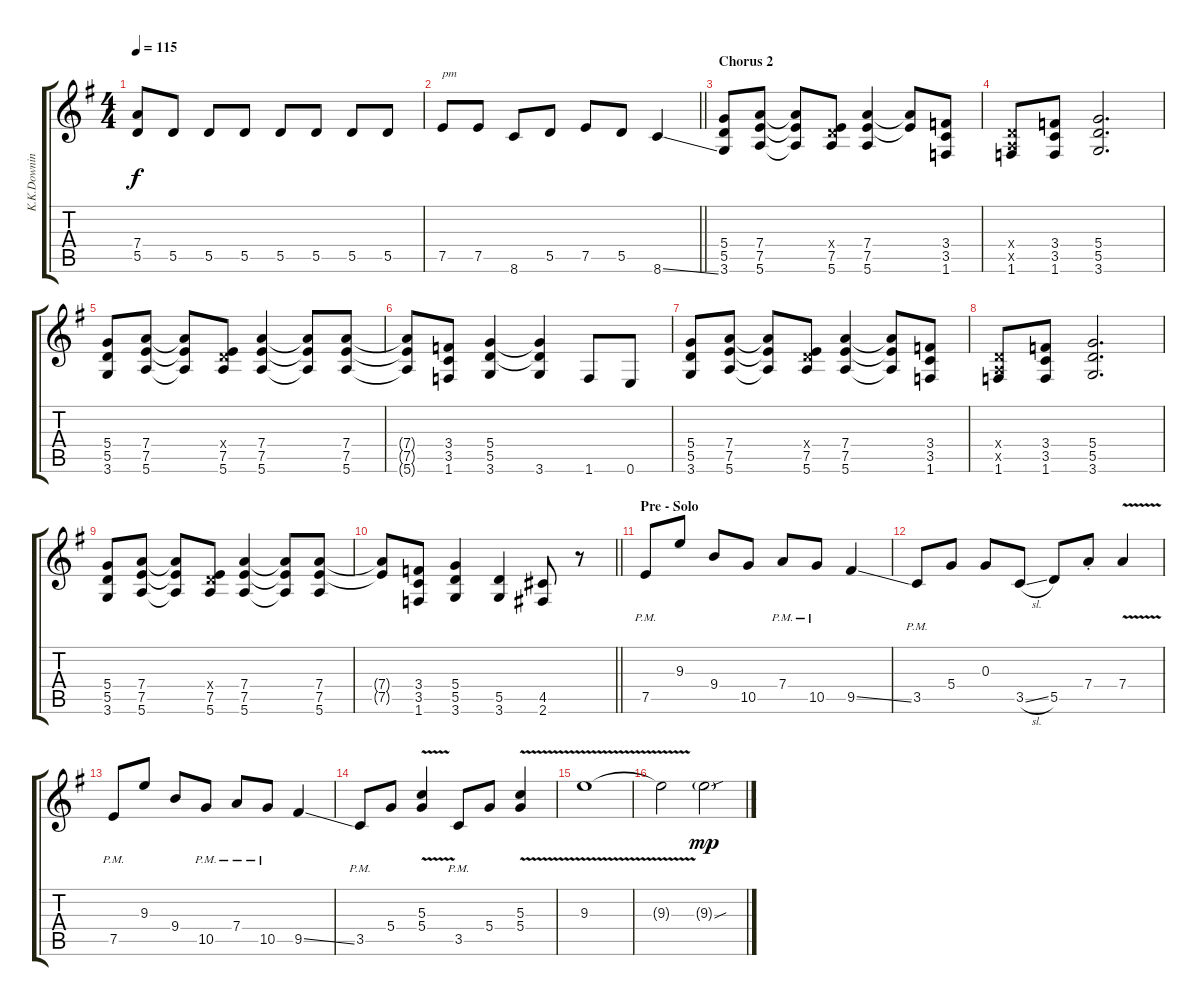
\track ("K.K.Downing ?" "K.K.Downin") {instrument electricguitarclean}
\staff {score tabs}
\tuning (E4 B3 G3 D3 A2 E2) {hide}
\ts (4 4)
\tempo 115
\clef g2
\ks eminor
(7.4 5.5).8{dy f} 5.5.8 5.5.8 5.5.8 5.5.8 5.5.8 5.5.8 5.5.8 |
\barLineRight lightlight
7.5.8{txt "pm"} 7.5.8 8.6.8 5.5.8 7.5.8 5.5.8 8.6{ss}.4 |
\section ("" "Chorus 2")
(5.4 5.5 3.6).8 (7.4 7.5 5.6).8 (7.4{t} 7.5{t} 5.6{t}).8 (0.4{x} 7.5 5.6).8 (7.4 7.5 5.6).4 (7.4{t} 7.5{t}).8 (3.4 3.5 1.6).8 |
(0.4{x} 0.5{x} 1.6).8 (3.4 3.5 1.6).8 (5.4 5.5 3.6).2{d} |
(5.4 5.5 3.6).8 (7.4 7.5 5.6).8 (7.4{t} 7.5{t} 5.6{t}).8 (0.4{x} 7.5 5.6).8 (7.4 7.5 5.6).4 (7.4{t} 7.5{t} 5.6{t}).8 (7.4 7.5 5.6).8 |
(7.4{t} 7.5{t} 5.6{t}).8 (3.4 3.5 1.6).8 (5.4 5.5 3.6).4 (5.4{t} 5.5{t} 3.6).4 1.6.8 0.6.8 |
(5.4 5.5 3.6).8 (7.4 7.5 5.6).8 (7.4{t} 7.5{t} 5.6{t}).8 (0.4{x} 7.5 5.6).8 (7.4 7.5 5.6).4 (7.4{t} 7.5{t} 5.6{t}).8 (3.4 3.5 1.6).8 |
(0.4{x} 0.5{x} 1.6).8 (3.4 3.5 1.6).8 (5.4 5.5 3.6).2{d} |
(5.4 5.5 3.6).8 (7.4 7.5 5.6).8 (7.4{t} 7.5{t} 5.6{t}).8 (0.4{x} 7.5 5.6).8 (7.4 7.5 5.6).4 (7.4{t} 7.5{t} 5.6{t}).8 (7.4 7.5 5.6).8 |
\barLineRight lightlight
(7.4{t} 7.5{t}).8 (3.4 3.5 1.6).8 (5.4 5.5 3.6).4 (5.5 3.6).4 (4.5 2.6).8 r.8 |
\section ("" "Pre - Solo")
7.5{pm}.8 9.3.8 9.4.8 10.5.8 7.4{pm}.8 10.5{pm}.8 9.5{ss}.4 |
3.5{pm}.8 5.4.8 0.3.8 3.5{sl}.8 5.5.8 7.4{st}.8 7.4{v}.4 |
7.5{pm}.8 9.3.8 9.4.8 10.5{pm}.8 7.4{pm}.8 10.5{pm}.8 9.5{ss}.4 |
3.5{pm}.8 5.4.8 (5.3{v} 5.4{v}).4 3.5{pm}.8 5.4.8 (5.3{v} 5.4{v}).4 |
9.3{v}.1 |
9.3{t}.2 9.3{sou g}.2{dy mp}
